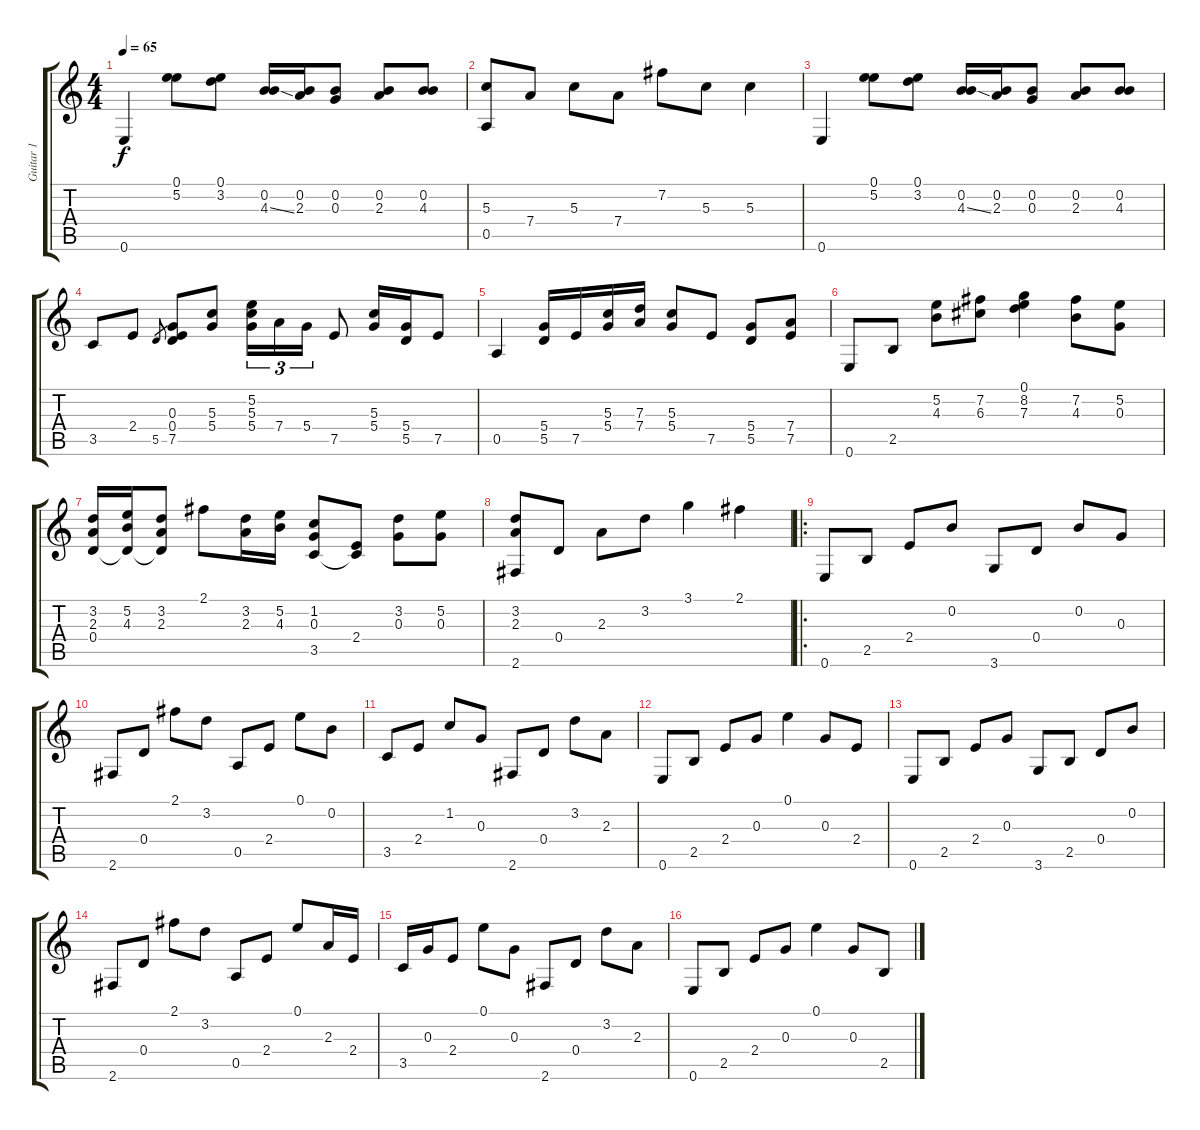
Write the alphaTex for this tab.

\track ("Guitar 1" "Guitar 1") {instrument acousticguitarsteel}
\staff {score tabs}
\tuning (E4 B3 G3 D3 A2 E2) {hide}
\ts (4 4)
\tempo 65
\clef g2
\ks c
0.6.4{dy f instrument acousticguitarsteel} (0.1 5.2).8 (0.1 3.2).8 (0.2 4.3{ss}).16 (0.2 2.3).16 (0.2 0.3).8 (0.2 2.3).8 (0.2 4.3).8 |
(5.3 0.5).8 7.4.8 5.3.8 7.4.8 7.2.8 5.3.8 5.3.4 |
0.6.4 (0.1 5.2).8 (0.1 3.2).8 (0.2 4.3{ss}).16 (0.2 2.3).16 (0.2 0.3).8 (0.2 2.3).8 (0.2 4.3).8 |
3.5.8 2.4.8 5.5.8{gr} (0.3 0.4 7.5).8 (5.3 5.4).8 (5.2 5.3 5.4).16{tu (3 2)} 7.4.16{tu (3 2)} 5.4.16{tu (3 2)} 7.5.8 (5.3 5.4).16 (5.4 5.5).16 7.5.8 |
0.5.4 (5.4 5.5).16 7.5.16 (5.3 5.4).16 (7.3 7.4).16 (5.3 5.4).8 7.5.8 (5.4 5.5).8 (7.4 7.5).8 |
0.6.8 2.5.8 (5.2 4.3).8 (7.2 6.3).8 (0.1 8.2 7.3).4 (7.2 4.3).8 (5.2 0.3).8 |
(3.2 2.3 0.4).16 (5.2 4.3 0.4{t}).16 (3.2 2.3 0.4{t}).8 2.1.8 (3.2 2.3).16 (5.2 4.3).16 (1.2 0.3 3.5).8 (2.4 3.5{t}).8 (3.2 0.3).8 (5.2 0.3).8 |
(3.2 2.3 2.6).8 0.4.8 2.3.8 3.2.8 3.1.4 2.1.4 |
\ro
0.6.8 2.5.8 2.4.8 0.2.8 3.6.8 0.4.8 0.2.8 0.3.8 |
2.6.8 0.4.8 2.1.8 3.2.8 0.5.8 2.4.8 0.1.8 0.2.8 |
3.5.8 2.4.8 1.2.8 0.3.8 2.6.8 0.4.8 3.2.8 2.3.8 |
0.6.8 2.5.8 2.4.8 0.3.8 0.1.4 0.3.8 2.4.8 |
0.6.8 2.5.8 2.4.8 0.3.8 3.6.8 2.5.8 0.4.8 0.2.8 |
2.6.8 0.4.8 2.1.8 3.2.8 0.5.8 2.4.8 0.1.8 2.3.16 2.4.16 |
3.5.16 0.3.16 2.4.8 0.1.8 0.3.8 2.6.8 0.4.8 3.2.8 2.3.8 |
0.6.8 2.5.8 2.4.8 0.3.8 0.1.4 0.3.8 2.5.8
